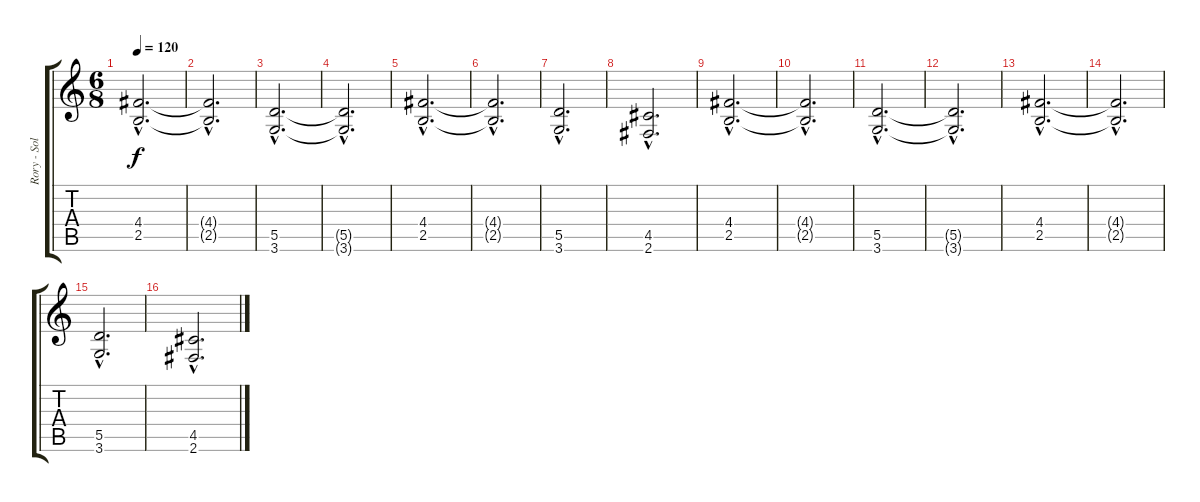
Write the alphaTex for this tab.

\track ("Rory - Solo Guitar/Chords" "Rory - Sol") {instrument overdrivenguitar}
\staff {score tabs}
\tuning (E4 B3 G3 D3 A2 E2) {hide}
\ts (6 8)
\tempo 120
\clef g2
\ks c
(4.4{hac} 2.5{hac}).2{d dy f} |
(4.4{hac t} 2.5{hac t}).2{d} |
(5.5{hac} 3.6{hac}).2{d} |
(5.5{hac t} 3.6{hac t}).2{d} |
(4.4{hac} 2.5{hac}).2{d} |
(4.4{hac t} 2.5{hac t}).2{d} |
(5.5{hac} 3.6{hac}).2{d} |
(4.5{hac} 2.6{hac}).2{d} |
(4.4{hac} 2.5{hac}).2{d} |
(4.4{hac t} 2.5{hac t}).2{d} |
(5.5{hac} 3.6{hac}).2{d} |
(5.5{hac t} 3.6{hac t}).2{d} |
(4.4{hac} 2.5{hac}).2{d} |
(4.4{hac t} 2.5{hac t}).2{d} |
(5.5{hac} 3.6{hac}).2{d} |
(4.5{hac} 2.6{hac}).2{d}
